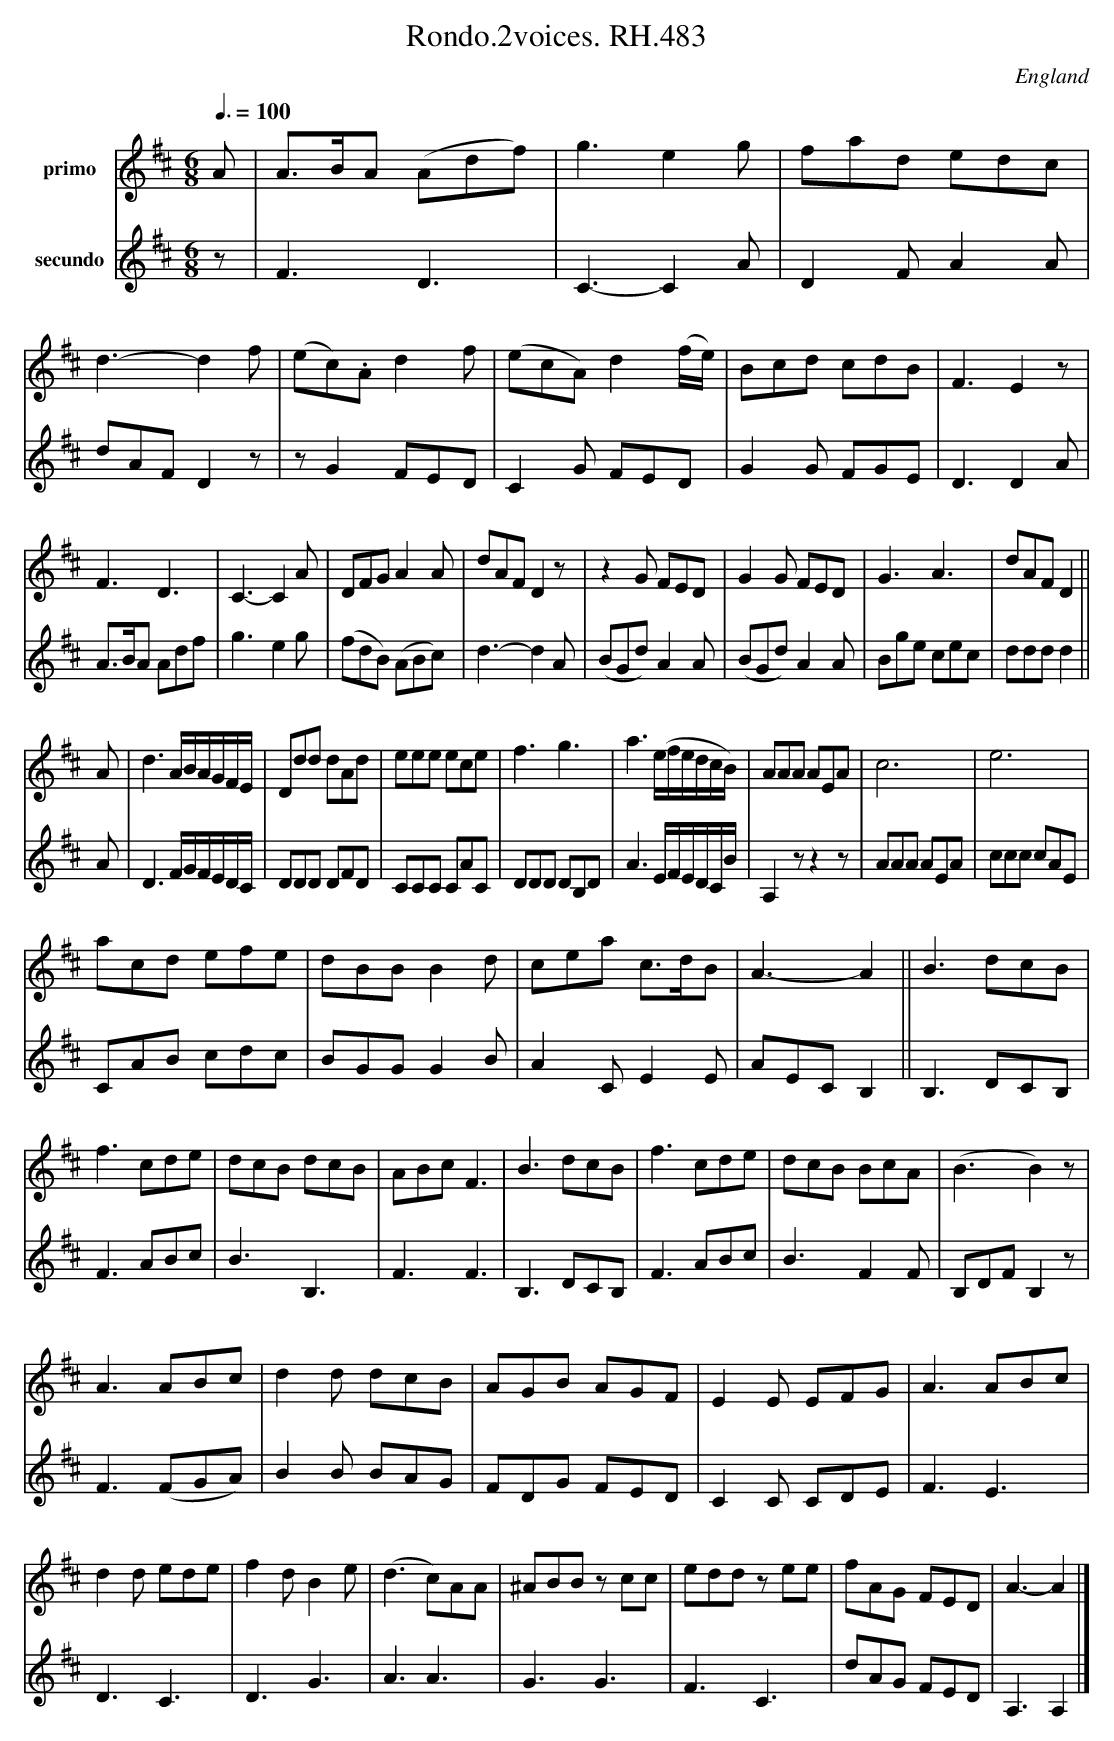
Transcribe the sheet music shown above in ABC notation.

X:1
T:Rondo.2voices. RH.483
O:England
V:1 name="primo"
V:2 name="secundo"
M:6/8
L:1/8
Q:3/8=100
K:D
[V:1] A|A>BA (Adf)|g3 e2g|fad edc|d3- d2f|(ec).A d2f|(ecA) d2(f/e/)|Bcd cdB|F3 E2z|
[V:2] z|F3 D3|C3- C2A|D2F A2A|dAF D2z|zG2 FED|C2G FED|G2G FGE|D3 D2A|
[V:1] F3 D3|C3- C2A|DFG A2A|dAF D2z|z2G FED|G2G FED|G3 A3|dAF D2||
[V:2] A>BA Adf|g3 e2g|(fdB) (ABc)|d3- d2A|(BGd) A2A|(BGd) A2A|Bge cec|ddd d2||
[V:1] A|d3 A/B/A/G/F/E/|Ddd dAd|eee ece|f3 g3|a3 (e/f/e/d/c/B/)|AAA AEA|c6|e6|
[V:2] A|D3 F/G/F/E/D/C/|DDD DFD|CCC CAC|DDD DB,D|A3 E/F/E/D/C/B/|A,2z z2z|AAA AEA|ccc cAE|
[V:1] acd efe|dBB B2d|cea c>dB|A3- A2||B3 dcB|f3 cde|dcB dcB|ABc F3|B3 dcB|f3 cde|dcB BcA|(B3 B2)z|
[V:2] CAB cdc|BGG G2B|A2C E2E|AEC B,2||B,3 DCB,|F3 ABc|B3 B,3|F3 F3|B,3 DCB,|F3 ABc|B3 F2F|B,DF B,2z|
[V:1] A3 ABc|d2d dcB|AGB AGF|E2E EFG|A3 ABc|d2d ede|f2d B2e|(d3 c)AA|^ABB zcc|edd zee|fAG FED|A3- A2|]
[V:2] F3 (FGA)|B2B BAG|FDG FED|C2C CDE|F3 E3|D3 C3|D3 G3|A3 A3|G3 G3|F3 C3|dAG FED|A,3 A,2|]
